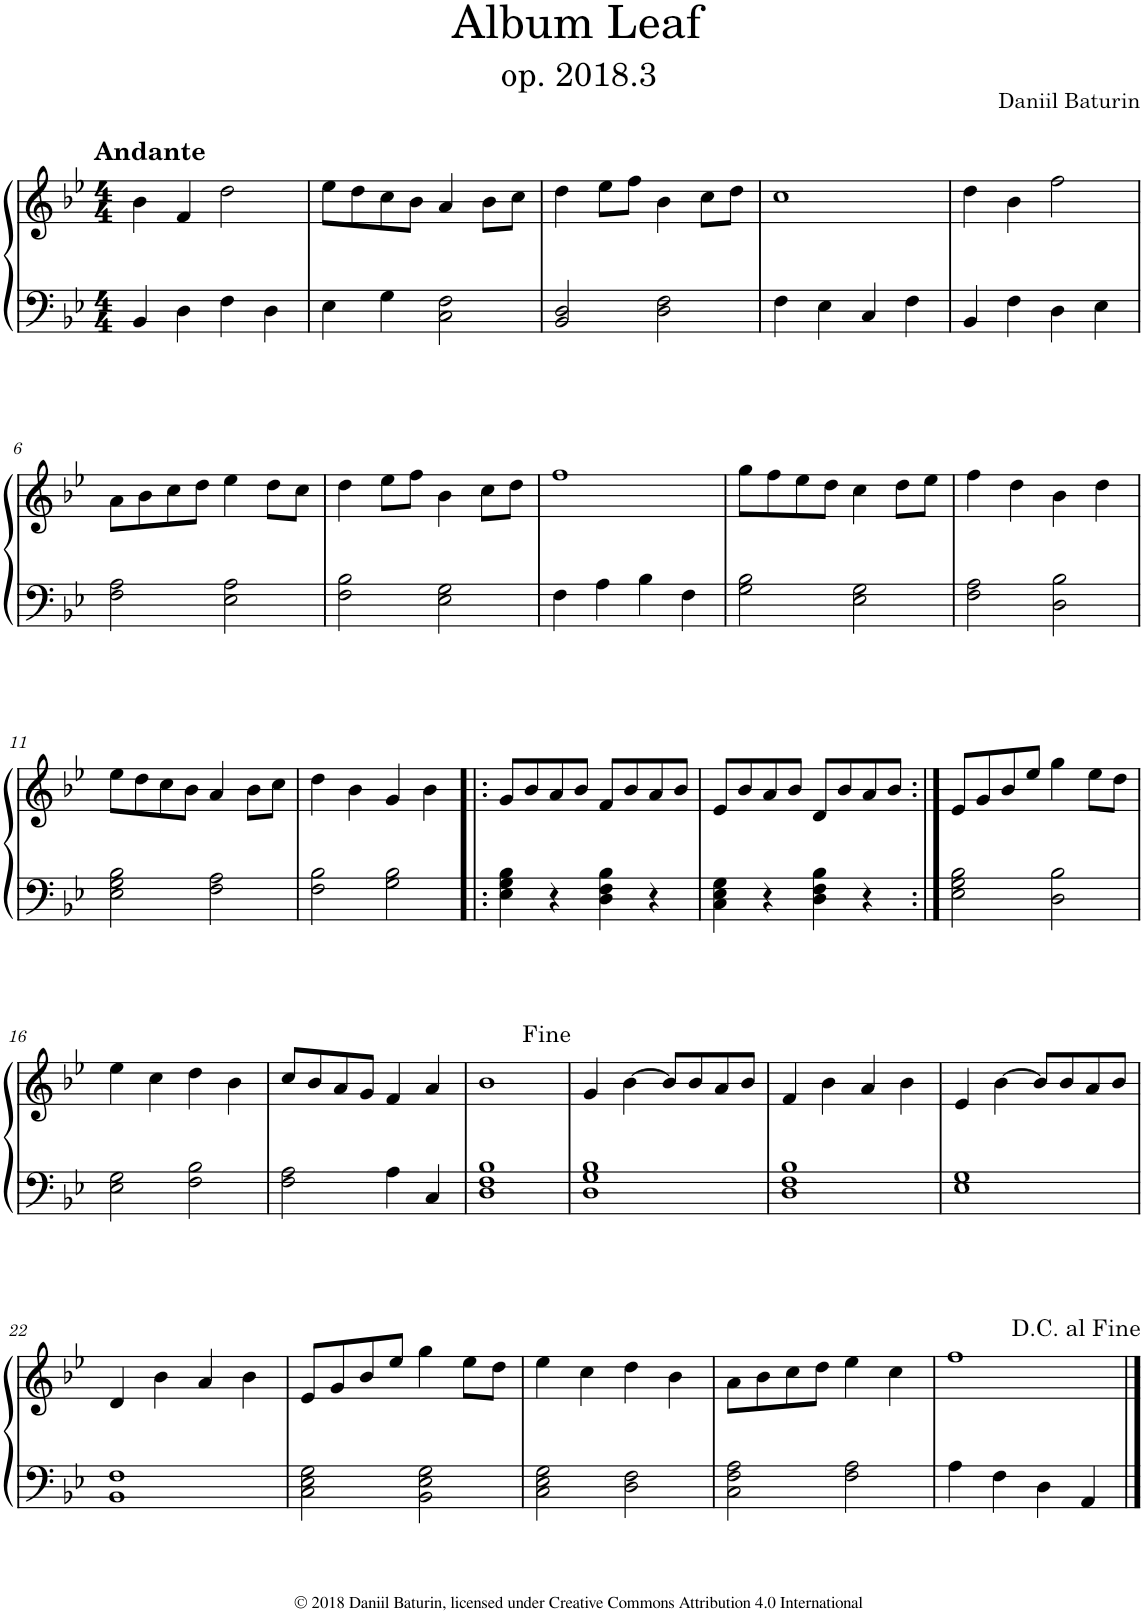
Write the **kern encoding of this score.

**kern	**kern
*part1	*part1
*staff2	*staff1
*I"Piano	*
*I'Pno.	*
*clefF4	*clefG2
*k[b-e-]	*k[b-e-]
*M4/4	*M4/4
=1	=1
!	!LO:TX:a:B:t=Andante
4BB-/	4b-\
4D\	4f/
4F\	2dd\
4D\	.
=2	=2
4E-\	8ee-\L
.	8dd\
4G\	8cc\
.	8b-\J
2C\ 2F\	4a/
.	8b-\L
.	8cc\J
=3	=3
2BB-/ 2D/	4dd\
.	8ee-\L
.	8ff\J
2D\ 2F\	4b-\
.	8cc\L
.	8dd\J
=4	=4
4F\	1cc
4E-\	.
4C/	.
4F\	.
=5	=5
4BB-/	4dd\
4F\	4b-\
4D\	2ff\
4E-\	.
!!LO:LB:g=z
=6	=6
2F\ 2A\	8a\L
.	8b-\
.	8cc\
.	8dd\J
2E-\ 2A\	4ee-\
.	8dd\L
.	8cc\J
=7	=7
2F\ 2B-\	4dd\
.	8ee-\L
.	8ff\J
2E-\ 2G\	4b-\
.	8cc\L
.	8dd\J
=8	=8
4F\	1ff
4A\	.
4B-\	.
4F\	.
=9	=9
2G\ 2B-\	8gg\L
.	8ff\
.	8ee-\
.	8dd\J
2E-\ 2G\	4cc\
.	8dd\L
.	8ee-\J
=10	=10
2F\ 2A\	4ff\
.	4dd\
2D\ 2B-\	4b-\
.	4dd\
!!LO:LB:g=z
=11	=11
2E-\ 2G\ 2B-\	8ee-\L
.	8dd\
.	8cc\
.	8b-\J
2F\ 2A\	4a/
.	8b-\L
.	8cc\J
=12	=12
2F\ 2B-\	4dd\
.	4b-\
2G\ 2B-\	4g/
.	4b-\
=13!|:	=13!|:
4E-\ 4G\ 4B-\	8g/L
.	8b-/
4r	8a/
.	8b-/J
4D\ 4F\ 4B-\	8f/L
.	8b-/
4r	8a/
.	8b-/J
=14	=14
4C\ 4E-\ 4G\	8e-/L
.	8b-/
4r	8a/
.	8b-/J
4D\ 4F\ 4B-\	8d/L
.	8b-/
4r	8a/
.	8b-/J
=15:|!	=15:|!
2E-\ 2G\ 2B-\	8e-/L
.	8g/
.	8b-/
.	8ee-/J
2D\ 2B-\	4gg\
.	8ee-\L
.	8dd\J
!!LO:LB:g=z
=16	=16
2E-\ 2G\	4ee-\
.	4cc\
2F\ 2B-\	4dd\
.	4b-\
=17	=17
2F\ 2A\	8cc/L
.	8b-/
.	8a/
.	8g/J
4A\	4f/
4C/	4a/
=18	=18
1D 1F 1B-	1b-
=19	=19
1D 1G 1B-	4g/
.	[4b-\
.	8b-/L]
.	8b-/
.	8a/
.	8b-/J
=20	=20
1D 1F 1B-	4f/
.	4b-\
.	4a/
.	4b-\
=21	=21
1E- 1G	4e-/
.	[4b-\
.	8b-/L]
.	8b-/
.	8a/
.	8b-/J
!!LO:LB:g=z
=22	=22
1BB- 1F	4d/
.	4b-\
.	4a/
.	4b-\
=23	=23
2C\ 2E-\ 2G\	8e-/L
.	8g/
.	8b-/
.	8ee-/J
2BB-\ 2E-\ 2G\	4gg\
.	8ee-\L
.	8dd\J
=24	=24
2C\ 2E-\ 2G\	4ee-\
.	4cc\
2D\ 2F\	4dd\
.	4b-\
=25	=25
2C\ 2F\ 2A\	8a\L
.	8b-\
.	8cc\
.	8dd\J
2F\ 2A\	4ee-\
.	4cc\
=26	=26
4A\	1ff
4F\	.
4D\	.
4AA/	.
==	==
*-	*-
